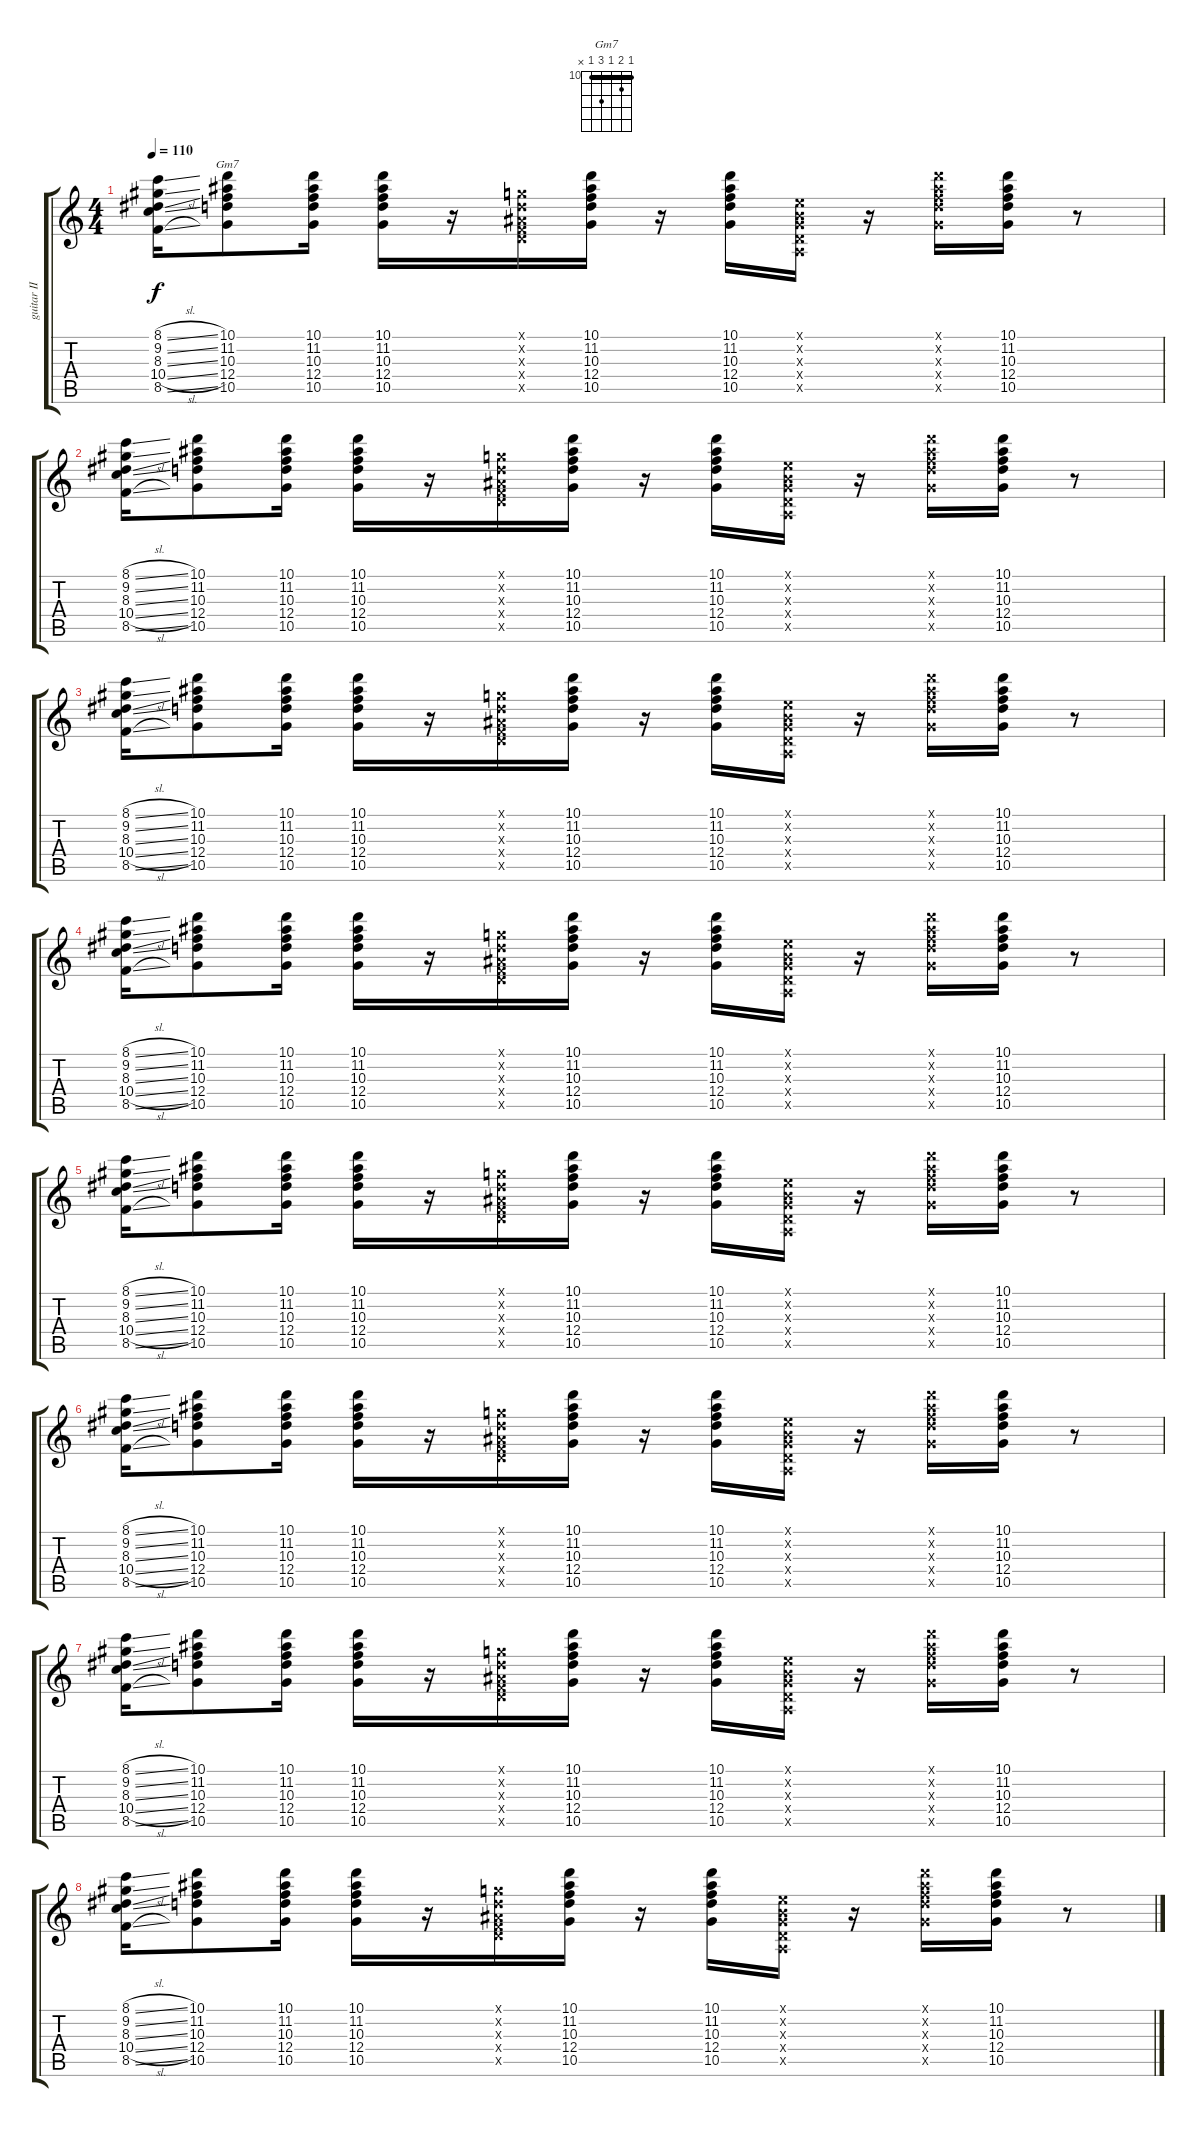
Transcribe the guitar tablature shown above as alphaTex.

\track ("guitar II" "guitar II") {instrument electricguitarclean}
\staff {score tabs}
\tuning (E4 B3 G3 D3 A2 E2) {hide}
\chord ("Gm7" 10 11 10 12 10 x) {firstfret 10 barre 10}
\ts (4 4)
\tempo 110
\clef g2
\ks aminor
(8.1{sl} 9.2{sl} 8.3{sl} 10.4{sl} 8.5{sl}).16{dy f} (10.1 11.2 10.3 12.4 10.5).8{ch "Gm7"} (10.1 11.2 10.3 12.4 10.5).16 (10.1 11.2 10.3 12.4 10.5).16 r.16 (3.1{x} 3.2{x} 3.3{x} 3.4{x} 5.5{x}).16 (10.1 11.2 10.3 12.4 10.5).16 r.16 (10.1 11.2 10.3 12.4 10.5).16 (0.1{x} 0.2{x} 0.3{x} 0.4{x} 0.5{x}).16 r.16 (10.1{x} 11.2{x} 10.3{x} 12.4{x} 10.5{x}).16 (10.1 11.2 10.3 12.4 10.5).16 r.8 |
(8.1{sl} 9.2{sl} 8.3{sl} 10.4{sl} 8.5{sl}).16 (10.1 11.2 10.3 12.4 10.5).8 (10.1 11.2 10.3 12.4 10.5).16 (10.1 11.2 10.3 12.4 10.5).16 r.16 (3.1{x} 3.2{x} 3.3{x} 3.4{x} 5.5{x}).16 (10.1 11.2 10.3 12.4 10.5).16 r.16 (10.1 11.2 10.3 12.4 10.5).16 (0.1{x} 0.2{x} 0.3{x} 0.4{x} 0.5{x}).16 r.16 (10.1{x} 11.2{x} 10.3{x} 12.4{x} 10.5{x}).16 (10.1 11.2 10.3 12.4 10.5).16 r.8 |
(8.1{sl} 9.2{sl} 8.3{sl} 10.4{sl} 8.5{sl}).16 (10.1 11.2 10.3 12.4 10.5).8 (10.1 11.2 10.3 12.4 10.5).16 (10.1 11.2 10.3 12.4 10.5).16 r.16 (3.1{x} 3.2{x} 3.3{x} 3.4{x} 5.5{x}).16 (10.1 11.2 10.3 12.4 10.5).16 r.16 (10.1 11.2 10.3 12.4 10.5).16 (0.1{x} 0.2{x} 0.3{x} 0.4{x} 0.5{x}).16 r.16 (10.1{x} 11.2{x} 10.3{x} 12.4{x} 10.5{x}).16 (10.1 11.2 10.3 12.4 10.5).16 r.8 |
(8.1{sl} 9.2{sl} 8.3{sl} 10.4{sl} 8.5{sl}).16 (10.1 11.2 10.3 12.4 10.5).8 (10.1 11.2 10.3 12.4 10.5).16 (10.1 11.2 10.3 12.4 10.5).16 r.16 (3.1{x} 3.2{x} 3.3{x} 3.4{x} 5.5{x}).16 (10.1 11.2 10.3 12.4 10.5).16 r.16 (10.1 11.2 10.3 12.4 10.5).16 (0.1{x} 0.2{x} 0.3{x} 0.4{x} 0.5{x}).16 r.16 (10.1{x} 11.2{x} 10.3{x} 12.4{x} 10.5{x}).16 (10.1 11.2 10.3 12.4 10.5).16 r.8 |
(8.1{sl} 9.2{sl} 8.3{sl} 10.4{sl} 8.5{sl}).16 (10.1 11.2 10.3 12.4 10.5).8 (10.1 11.2 10.3 12.4 10.5).16 (10.1 11.2 10.3 12.4 10.5).16 r.16 (3.1{x} 3.2{x} 3.3{x} 3.4{x} 5.5{x}).16 (10.1 11.2 10.3 12.4 10.5).16 r.16 (10.1 11.2 10.3 12.4 10.5).16 (0.1{x} 0.2{x} 0.3{x} 0.4{x} 0.5{x}).16 r.16 (10.1{x} 11.2{x} 10.3{x} 12.4{x} 10.5{x}).16 (10.1 11.2 10.3 12.4 10.5).16 r.8 |
(8.1{sl} 9.2{sl} 8.3{sl} 10.4{sl} 8.5{sl}).16 (10.1 11.2 10.3 12.4 10.5).8 (10.1 11.2 10.3 12.4 10.5).16 (10.1 11.2 10.3 12.4 10.5).16 r.16 (3.1{x} 3.2{x} 3.3{x} 3.4{x} 5.5{x}).16 (10.1 11.2 10.3 12.4 10.5).16 r.16 (10.1 11.2 10.3 12.4 10.5).16 (0.1{x} 0.2{x} 0.3{x} 0.4{x} 0.5{x}).16 r.16 (10.1{x} 11.2{x} 10.3{x} 12.4{x} 10.5{x}).16 (10.1 11.2 10.3 12.4 10.5).16 r.8 |
(8.1{sl} 9.2{sl} 8.3{sl} 10.4{sl} 8.5{sl}).16 (10.1 11.2 10.3 12.4 10.5).8 (10.1 11.2 10.3 12.4 10.5).16 (10.1 11.2 10.3 12.4 10.5).16 r.16 (3.1{x} 3.2{x} 3.3{x} 3.4{x} 5.5{x}).16 (10.1 11.2 10.3 12.4 10.5).16 r.16 (10.1 11.2 10.3 12.4 10.5).16 (0.1{x} 0.2{x} 0.3{x} 0.4{x} 0.5{x}).16 r.16 (10.1{x} 11.2{x} 10.3{x} 12.4{x} 10.5{x}).16 (10.1 11.2 10.3 12.4 10.5).16 r.8 |
(8.1{sl} 9.2{sl} 8.3{sl} 10.4{sl} 8.5{sl}).16 (10.1 11.2 10.3 12.4 10.5).8 (10.1 11.2 10.3 12.4 10.5).16 (10.1 11.2 10.3 12.4 10.5).16 r.16 (3.1{x} 3.2{x} 3.3{x} 3.4{x} 5.5{x}).16 (10.1 11.2 10.3 12.4 10.5).16 r.16 (10.1 11.2 10.3 12.4 10.5).16 (0.1{x} 0.2{x} 0.3{x} 0.4{x} 0.5{x}).16 r.16 (10.1{x} 11.2{x} 10.3{x} 12.4{x} 10.5{x}).16 (10.1 11.2 10.3 12.4 10.5).16 r.8
